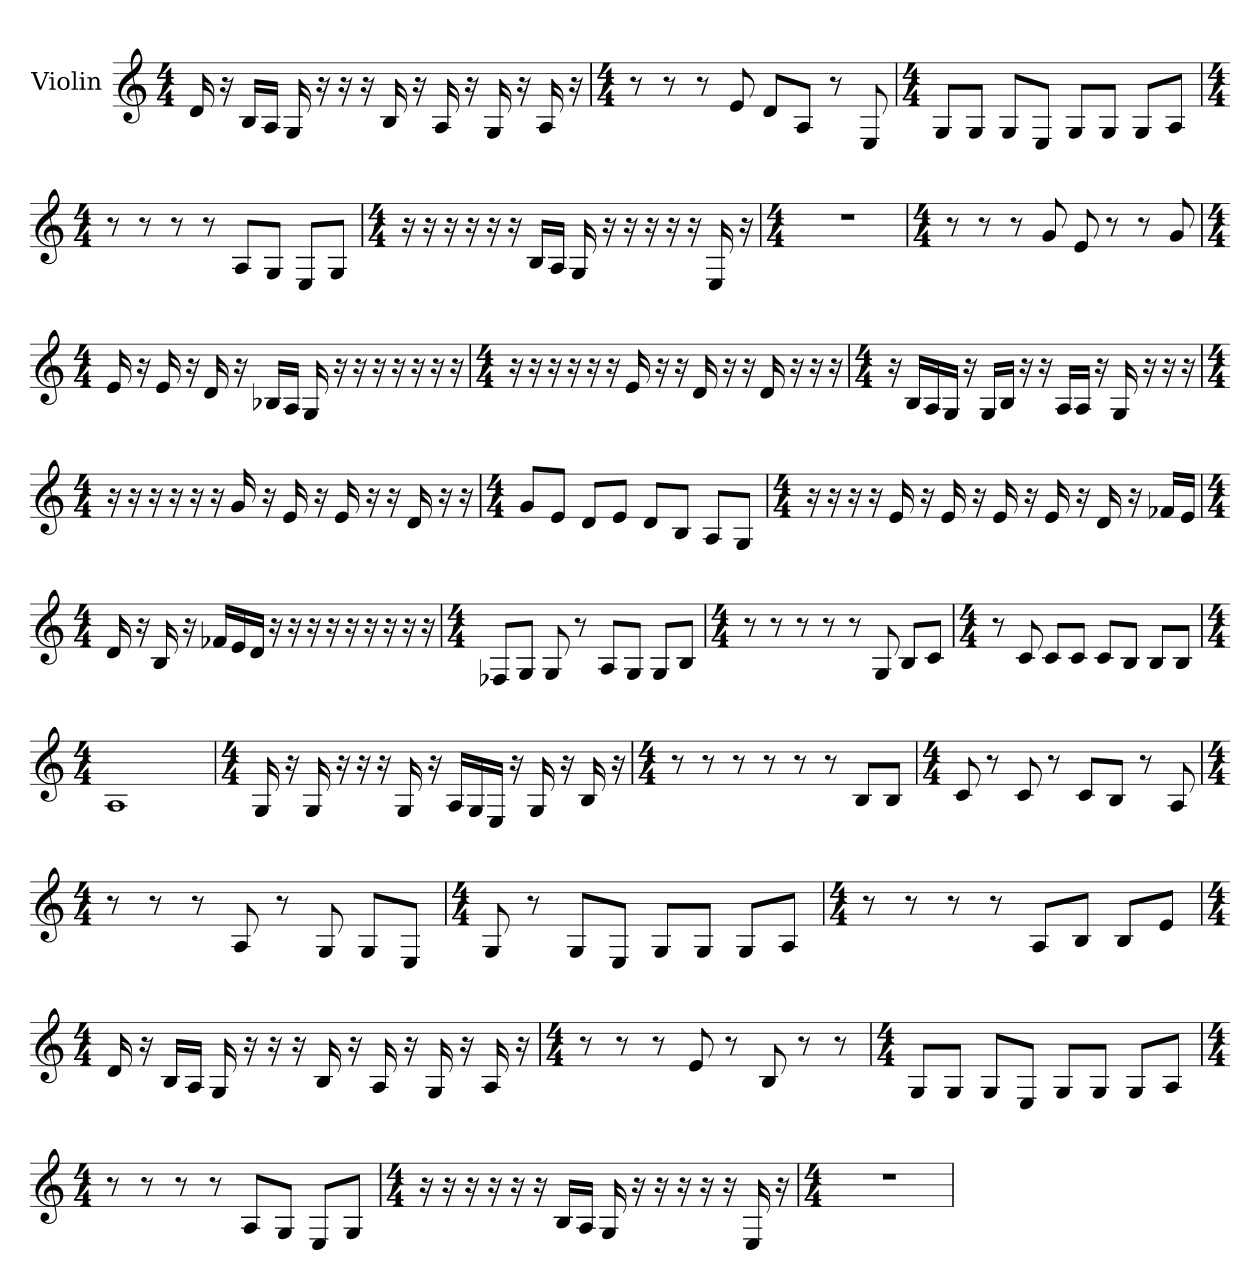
**kern
*part1
*staff1
*I"Violin
*I'Vln
*M4/4
=
16d
16r
16BLL
16AJJ
16G
16r
16r
16r
16B
16r
16A
16r
16G
16r
16A
16r
=
*M4/4
8r
8r
8r
8e
8dL
8AJ
8r
8E
=
*M4/4
8GL
8GJ
8GL
8EJ
8GL
8GJ
8GL
8AJ
=
*M4/4
8r
8r
8r
8r
8AL
8GJ
8EL
8GJ
=
*M4/4
16r
16r
16r
16r
16r
16r
16BLL
16AJJ
16G
16r
16r
16r
16r
16r
16E
16r
=
*M4/4
1r
=
*M4/4
8r
8r
8r
8g
8e
8r
8r
8g
=
*M4/4
16e
16r
16e
16r
16d
16r
16B-XLL
16AJJ
16G
16r
16r
16r
16r
16r
16r
16r
=
*M4/4
16r
16r
16r
16r
16r
16r
16e
16r
16r
16d
16r
16r
16d
16r
16r
16r
=
*M4/4
16r
16BLL
16A
16GJJ
16r
16GLL
16BJJ
16r
16r
16ALL
16AJJ
16r
16G
16r
16r
16r
=
*M4/4
16r
16r
16r
16r
16r
16r
16g
16r
16e
16r
16e
16r
16r
16d
16r
16r
=
*M4/4
8gL
8eJ
8dL
8eJ
8dL
8BJ
8AL
8GJ
=
*M4/4
16r
16r
16r
16r
16e
16r
16e
16r
16e
16r
16e
16r
16d
16r
16f-XLL
16eJJ
=
*M4/4
16d
16r
16B
16r
16f-XLL
16e
16dJJ
16r
16r
16r
16r
16r
16r
16r
16r
16r
=
*M4/4
8F-XL
8GJ
8G
8r
8AL
8GJ
8GL
8BJ
=
*M4/4
8r
8r
8r
8r
8r
8G
8BL
8cJ
=
*M4/4
8r
8c
8cL
8cJ
8cL
8BJ
8BL
8BJ
=
*M4/4
1A
=
*M4/4
16G
16r
16G
16r
16r
16r
16G
16r
16ALL
16G
16EJJ
16r
16G
16r
16B
16r
=
*M4/4
8r
8r
8r
8r
8r
8r
8BL
8BJ
=
*M4/4
8c
8r
8c
8r
8cL
8BJ
8r
8A
=
*M4/4
8r
8r
8r
8A
8r
8G
8GL
8EJ
=
*M4/4
8G
8r
8GL
8EJ
8GL
8GJ
8GL
8AJ
=
*M4/4
8r
8r
8r
8r
8AL
8BJ
8BL
8eJ
=
*M4/4
16d
16r
16BLL
16AJJ
16G
16r
16r
16r
16B
16r
16A
16r
16G
16r
16A
16r
=
*M4/4
8r
8r
8r
8e
8r
8B
8r
8r
=
*M4/4
8GL
8GJ
8GL
8EJ
8GL
8GJ
8GL
8AJ
=
*M4/4
8r
8r
8r
8r
8AL
8GJ
8EL
8GJ
=
*M4/4
16r
16r
16r
16r
16r
16r
16BLL
16AJJ
16G
16r
16r
16r
16r
16r
16E
16r
=
*M4/4
1r
=
*-
